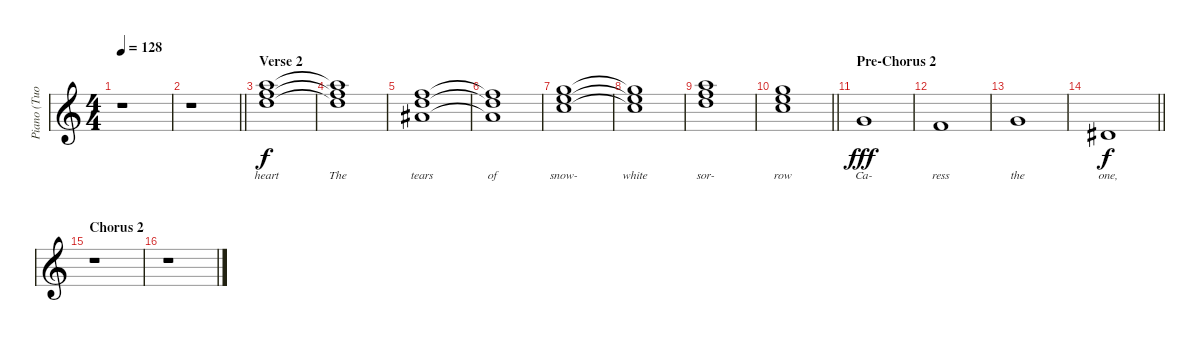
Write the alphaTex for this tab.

\track ("Piano (Tuomas)" "Piano (Tuo") {instrument acousticgrandpiano}
\staff {score}
\tuning (E4 B3 G3 D3 A2 E2) {hide}
\ts (4 4)
\tempo 128
\clef g2
\ks c
r.1{dy f} |
\barLineRight lightlight
r.1 |
\section ("" "Verse 2")
(13.1 22.2 19.3).1{lyrics (0 "heart") lyrics (1 "") lyrics (2 "") lyrics (3 "") lyrics (4 "") volume 7 instrument pad2warm} |
(13.1{t} 22.2{t} 19.3{t}).1{lyrics (0 "The") lyrics (1 "") lyrics (2 "") lyrics (3 "") lyrics (4 "")} |
(13.1 15.3 24.4).1{lyrics (0 "tears") lyrics (1 "") lyrics (2 "") lyrics (3 "") lyrics (4 "")} |
(13.1{t} 15.3{t} 24.4{t}).1{lyrics (0 "of") lyrics (1 "") lyrics (2 "") lyrics (3 "") lyrics (4 "")} |
(8.1 17.2 24.3).1{lyrics (0 "snow-") lyrics (1 "") lyrics (2 "") lyrics (3 "") lyrics (4 "")} |
(8.1{t} 17.2{t} 24.3{t}).1{lyrics (0 "white") lyrics (1 "") lyrics (2 "") lyrics (3 "") lyrics (4 "")} |
(10.1 18.2 26.3).1{lyrics (0 "sor-") lyrics (1 "") lyrics (2 "") lyrics (3 "") lyrics (4 "")} |
\barLineRight lightlight
(8.1 17.2 24.3).1{lyrics (0 "row") lyrics (1 "") lyrics (2 "") lyrics (3 "") lyrics (4 "")} |
\section ("" "Pre-Chorus 2")
3.1.1{lyrics (0 "Ca-") lyrics (1 "") lyrics (2 "") lyrics (3 "") lyrics (4 "") dy fff volume 9} |
1.1.1{lyrics (0 "ress") lyrics (1 "") lyrics (2 "") lyrics (3 "") lyrics (4 "")} |
3.1.1{lyrics (0 "the") lyrics (1 "") lyrics (2 "") lyrics (3 "") lyrics (4 "")} |
\barLineRight lightlight
4.2.1{lyrics (0 "one,") lyrics (1 "") lyrics (2 "") lyrics (3 "") lyrics (4 "") dy f} |
\section ("" "Chorus 2")
r.1 |
r.1
